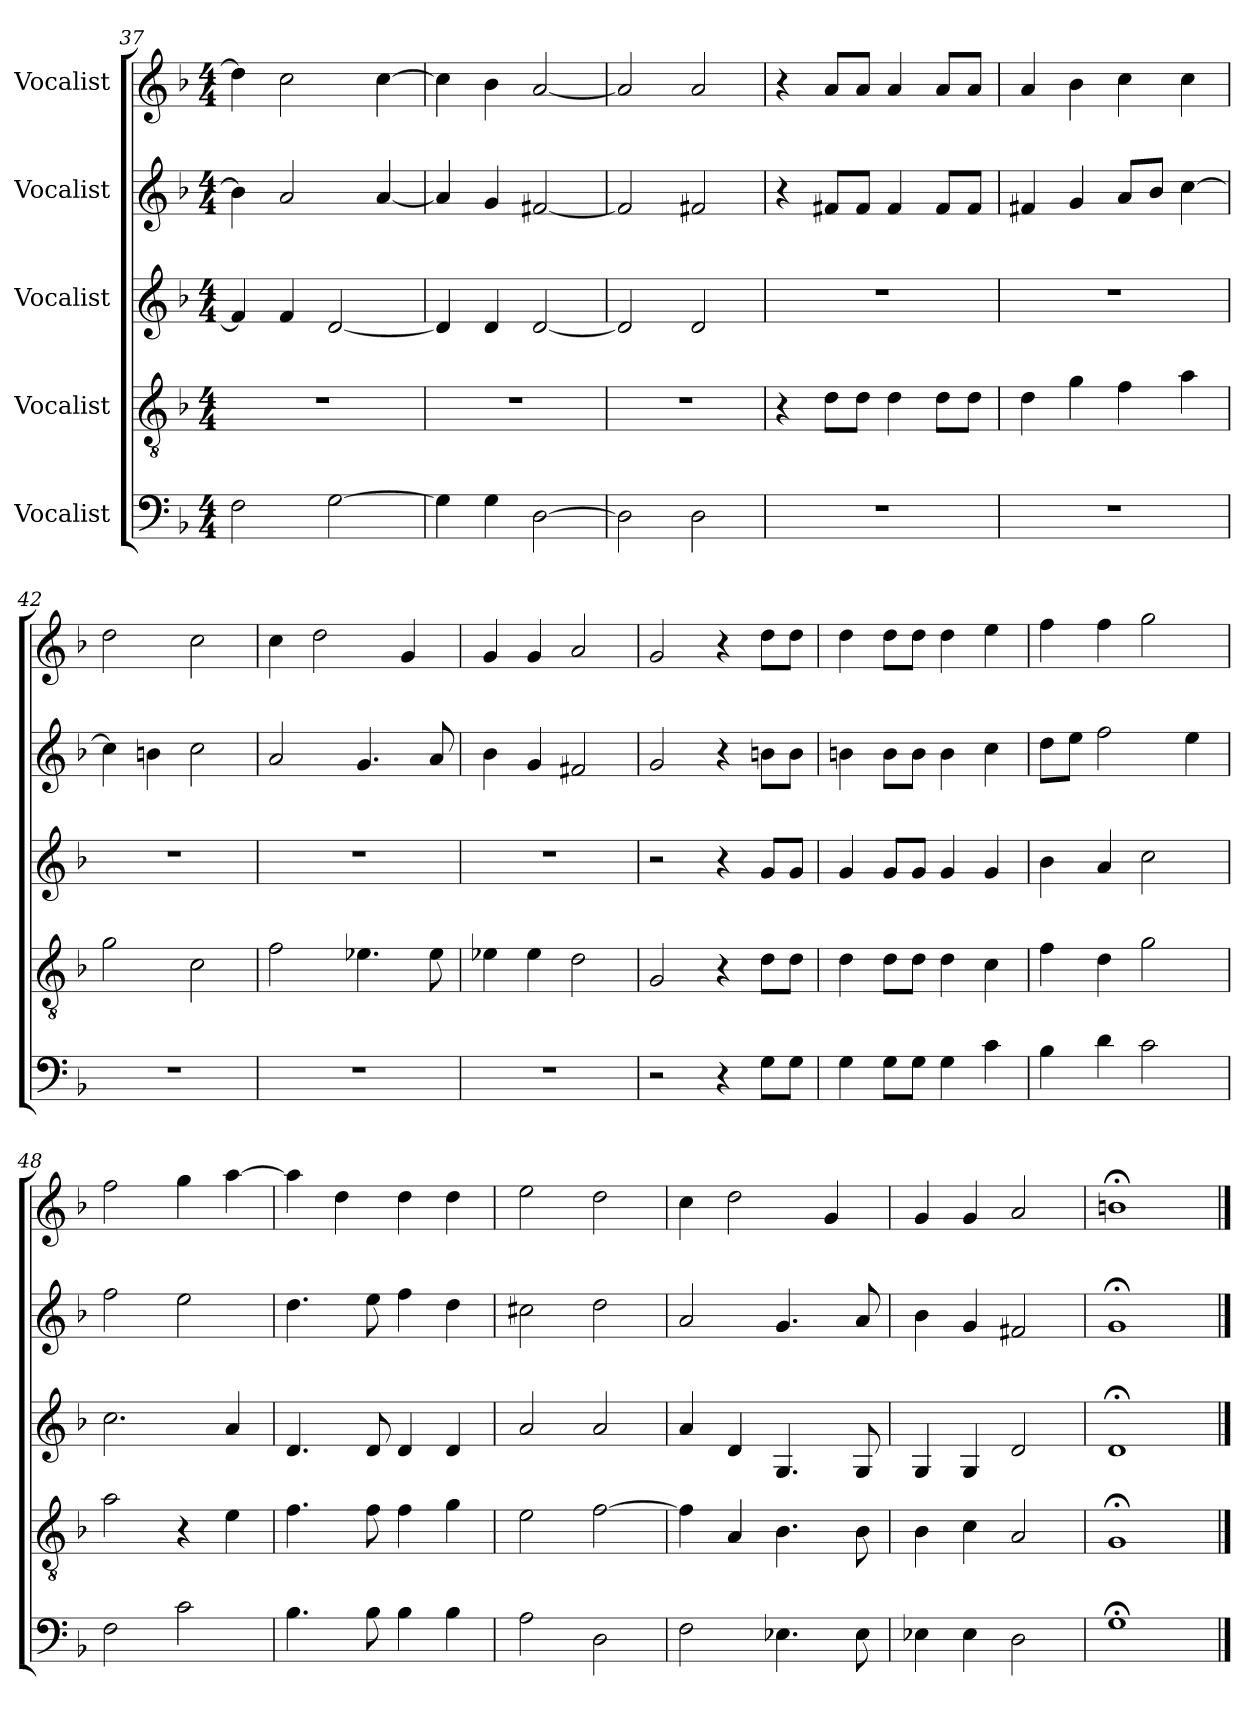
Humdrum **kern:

**kern	**kern	**kern	**kern	**kern
*part5	*part4	*part3	*part2	*part1
*staff5	*staff4	*staff3	*staff2	*staff1
*I"Vocalist	*I"Vocalist	*I"Vocalist	*I"Vocalist	*I"Vocalist
*clefF4	*clefGv2	*clefG2	*clefG2	*clefG2
*k[b-]	*k[b-]	*k[b-]	*k[b-]	*k[b-]
*M4/4	*M4/4	*M4/4	*M4/4	*M4/4
=37	=37	=37	=37	=37
2F\	1r	4f/]	4b-\]	4dd\]
.	.	4f/	2a/	2cc\
[2G\	.	[2d/	.	.
.	.	.	[4a/	[4cc\
=38	=38	=38	=38	=38
4G\]	1r	4d/]	4a/]	4cc\]
4G\	.	4d/	4g/	4b-\
[2D\	.	[2d/	[2f#X/	[2a/
=39	=39	=39	=39	=39
2D\]	1r	2d/]	2f#/]	2a/]
2D\	.	2d/	2f#X/	2a/
=40	=40	=40	=40	=40
1r	4r	1r	4r	4r
.	8d\L	.	8f#X/L	8a/L
.	8d\J	.	8f#/J	8a/J
.	4d\	.	4f#/	4a/
.	8d\L	.	8f#/L	8a/L
.	8d\J	.	8f#/J	8a/J
=41	=41	=41	=41	=41
1r	4d\	1r	4f#X/	4a/
.	4g\	.	4g/	4b-\
.	4f\	.	8a/L	4cc\
.	.	.	8b-/J	.
.	4a\	.	[4cc\	4cc\
=42	=42	=42	=42	=42
1r	2g\	1r	4cc\]	2dd\
.	.	.	4bn\	.
.	2c\	.	2cc\	2cc\
=43	=43	=43	=43	=43
1r	2f\	1r	2a/	4cc\
.	.	.	.	2dd\
.	4.e-X\	.	4.g/	.
.	.	.	.	4g/
.	8e-\	.	8a/	.
=44	=44	=44	=44	=44
1r	4e-X\	1r	4b-\	4g/
.	4e-\	.	4g/	4g/
.	2d\	.	2f#X/	2a/
=45	=45	=45	=45	=45
2r	2G/	2r	2g/	2g/
4r	4r	4r	4r	4r
8G\L	8d\L	8g/L	8bn\L	8dd\L
8G\J	8d\J	8g/J	8b\J	8dd\J
=46	=46	=46	=46	=46
4G\	4d\	4g/	4bn\	4dd\
8G\L	8d\L	8g/L	8b\L	8dd\L
8G\J	8d\J	8g/J	8b\J	8dd\J
4G\	4d\	4g/	4b\	4dd\
4c\	4c\	4g/	4cc\	4ee\
=47	=47	=47	=47	=47
4B-\	4f\	4b-\	8dd\L	4ff\
.	.	.	8ee\J	.
4d\	4d\	4a/	2ff\	4ff\
2c\	2g\	2cc\	.	2gg\
.	.	.	4ee\	.
=48	=48	=48	=48	=48
2F\	2a\	2.cc\	2ff\	2ff\
2c\	4r	.	2ee\	4gg\
.	4e\	4a/	.	[4aa\
=49	=49	=49	=49	=49
4.B-\	4.f\	4.d/	4.dd\	4aa\]
.	.	.	.	4dd\
8B-\	8f\	8d/	8ee\	.
4B-\	4f\	4d/	4ff\	4dd\
4B-\	4g\	4d/	4dd\	4dd\
=50	=50	=50	=50	=50
2A\	2e\	2a/	2cc#X\	2ee\
2D\	[2f\	2a/	2dd\	2dd\
=51	=51	=51	=51	=51
2F\	4f\]	4a/	2a/	4cc\
.	4A/	4d/	.	2dd\
4.E-X\	4.B-\	4.G/	4.g/	.
.	.	.	.	4g/
8E-\	8B-\	8G/	8a/	.
=52	=52	=52	=52	=52
4E-X\	4B-\	4G/	4b-\	4g/
4E-\	4c\	4G/	4g/	4g/
2D\	2A/	2d/	2f#X/	2a/
=53	=53	=53	=53	=53
1G;<	1G;<	1d;<	1g;<	1bn;<
==	==	==	==	==
*-	*-	*-	*-	*-
